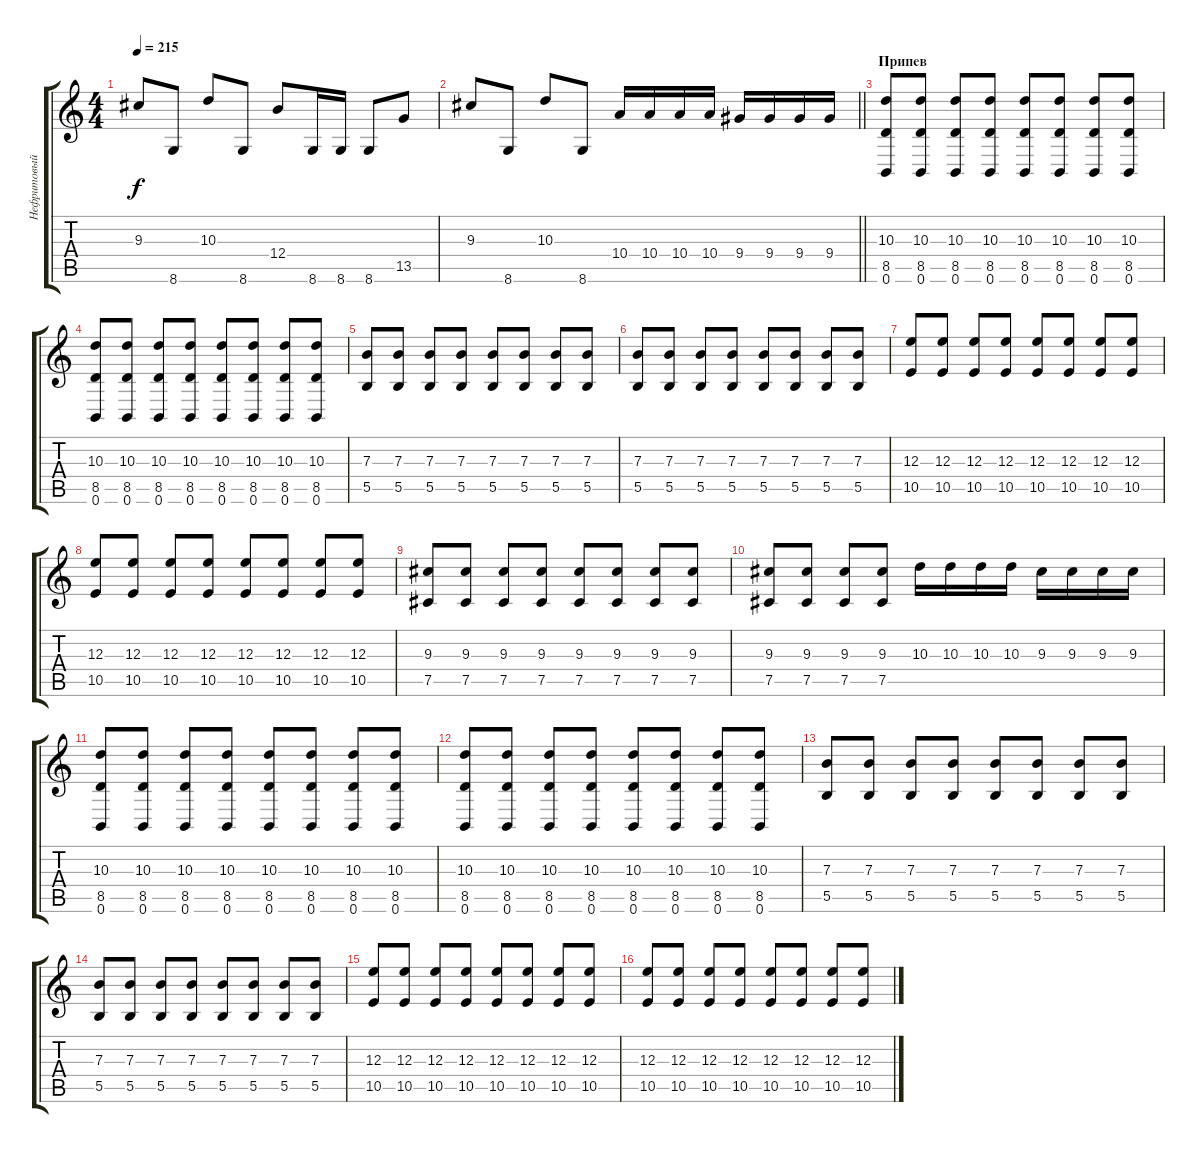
\track ("Нефритовый чёткий пацан" "Нефритовый") {instrument distortionguitar}
\staff {score tabs}
\tuning (Db4 Ab3 E3 B2 Gb2 B1) {hide}
\ts (4 4)
\tempo 215
\clef g2
\ks c
9.3.8{dy f} 8.6.8 10.3.8 8.6.8 12.4.8 8.6.16 8.6.16 8.6.8 13.5.8 |
\barLineRight lightlight
9.3.8 8.6.8 10.3.8 8.6.8 10.4.16 10.4.16 10.4.16 10.4.16 9.4.16 9.4.16 9.4.16 9.4.16 |
\section ("" "Припев")
(10.3 8.5 0.6).8 (10.3 8.5 0.6).8 (10.3 8.5 0.6).8 (10.3 8.5 0.6).8 (10.3 8.5 0.6).8 (10.3 8.5 0.6).8 (10.3 8.5 0.6).8 (10.3 8.5 0.6).8 |
(10.3 8.5 0.6).8 (10.3 8.5 0.6).8 (10.3 8.5 0.6).8 (10.3 8.5 0.6).8 (10.3 8.5 0.6).8 (10.3 8.5 0.6).8 (10.3 8.5 0.6).8 (10.3 8.5 0.6).8 |
(7.3 5.5).8 (7.3 5.5).8 (7.3 5.5).8 (7.3 5.5).8 (7.3 5.5).8 (7.3 5.5).8 (7.3 5.5).8 (7.3 5.5).8 |
(7.3 5.5).8 (7.3 5.5).8 (7.3 5.5).8 (7.3 5.5).8 (7.3 5.5).8 (7.3 5.5).8 (7.3 5.5).8 (7.3 5.5).8 |
(12.3 10.5).8 (12.3 10.5).8 (12.3 10.5).8 (12.3 10.5).8 (12.3 10.5).8 (12.3 10.5).8 (12.3 10.5).8 (12.3 10.5).8 |
(12.3 10.5).8 (12.3 10.5).8 (12.3 10.5).8 (12.3 10.5).8 (12.3 10.5).8 (12.3 10.5).8 (12.3 10.5).8 (12.3 10.5).8 |
(9.3 7.5).8 (9.3 7.5).8 (9.3 7.5).8 (9.3 7.5).8 (9.3 7.5).8 (9.3 7.5).8 (9.3 7.5).8 (9.3 7.5).8 |
(9.3 7.5).8 (9.3 7.5).8 (9.3 7.5).8 (9.3 7.5).8 10.3.16 10.3.16 10.3.16 10.3.16 9.3.16 9.3.16 9.3.16 9.3.16 |
(10.3 8.5 0.6).8 (10.3 8.5 0.6).8 (10.3 8.5 0.6).8 (10.3 8.5 0.6).8 (10.3 8.5 0.6).8 (10.3 8.5 0.6).8 (10.3 8.5 0.6).8 (10.3 8.5 0.6).8 |
(10.3 8.5 0.6).8 (10.3 8.5 0.6).8 (10.3 8.5 0.6).8 (10.3 8.5 0.6).8 (10.3 8.5 0.6).8 (10.3 8.5 0.6).8 (10.3 8.5 0.6).8 (10.3 8.5 0.6).8 |
(7.3 5.5).8 (7.3 5.5).8 (7.3 5.5).8 (7.3 5.5).8 (7.3 5.5).8 (7.3 5.5).8 (7.3 5.5).8 (7.3 5.5).8 |
(7.3 5.5).8 (7.3 5.5).8 (7.3 5.5).8 (7.3 5.5).8 (7.3 5.5).8 (7.3 5.5).8 (7.3 5.5).8 (7.3 5.5).8 |
(12.3 10.5).8 (12.3 10.5).8 (12.3 10.5).8 (12.3 10.5).8 (12.3 10.5).8 (12.3 10.5).8 (12.3 10.5).8 (12.3 10.5).8 |
(12.3 10.5).8 (12.3 10.5).8 (12.3 10.5).8 (12.3 10.5).8 (12.3 10.5).8 (12.3 10.5).8 (12.3 10.5).8 (12.3 10.5).8
